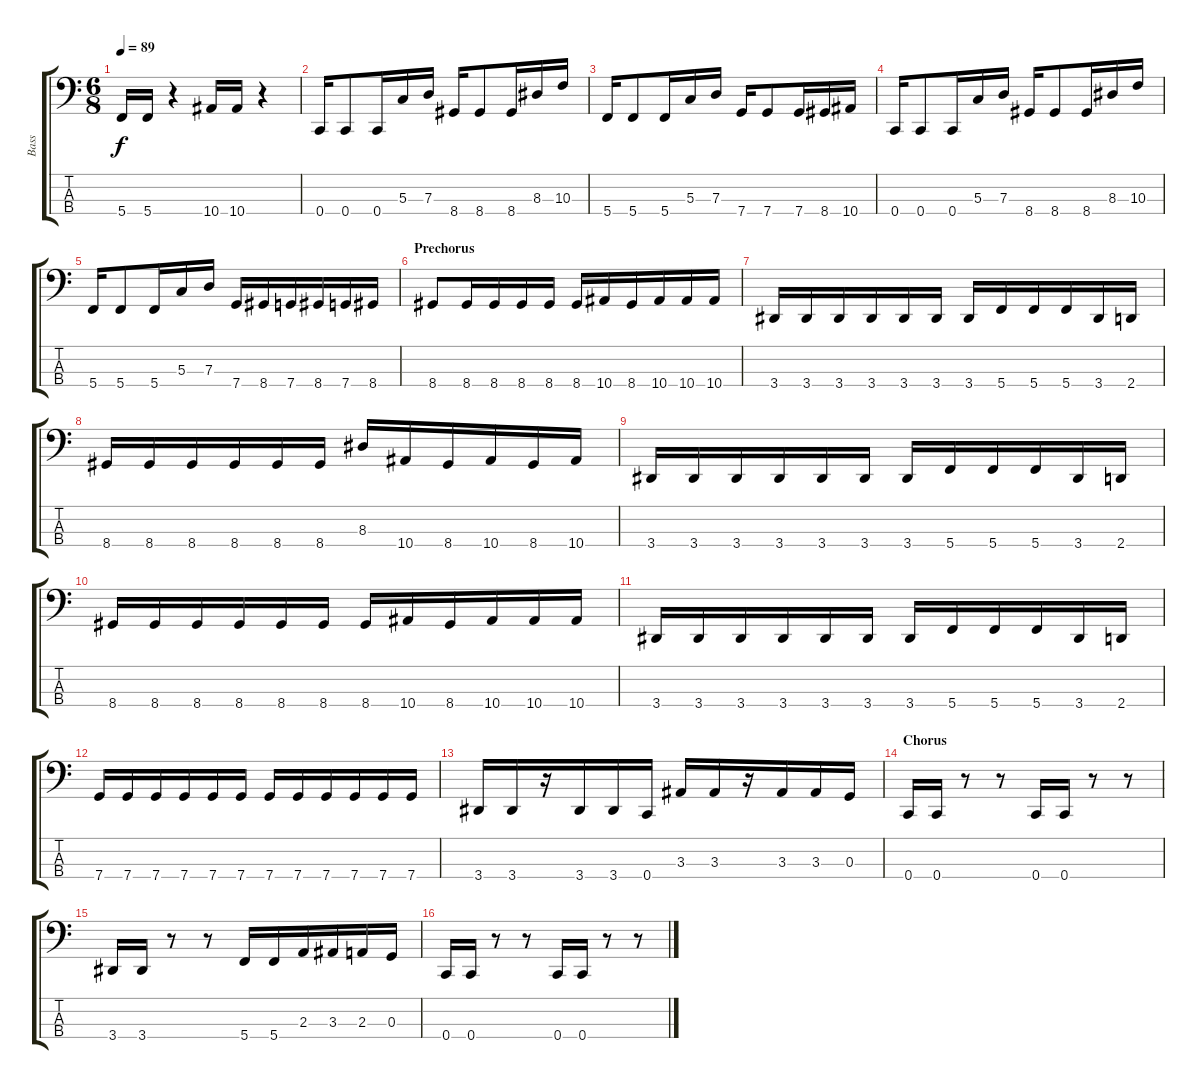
\track ("Bass" "Bass") {instrument electricbassfinger}
\staff {score tabs}
\tuning (F2 C2 G1 C1) {hide}
\ts (6 8)
\tempo 89
\clef f4
\ks c
5.4.16{dy f} 5.4.16 r.4 10.4.16 10.4.16 r.4 |
0.4.16 0.4.8 0.4.16 5.3.16 7.3.16 8.4.16 8.4.8 8.4.16 8.3.16 10.3.16 |
5.4.16 5.4.8 5.4.16 5.3.16 7.3.16 7.4.16 7.4.8 7.4.16 8.4.16 10.4.16 |
0.4.16 0.4.8 0.4.16 5.3.16 7.3.16 8.4.16 8.4.8 8.4.16 8.3.16 10.3.16 |
5.4.16 5.4.8 5.4.16 5.3.16 7.3.16 7.4.16 8.4.16 7.4.16 8.4.16 7.4.16 8.4.16 |
\section ("" "Prechorus")
8.4.8 8.4.16 8.4.16 8.4.16 8.4.16 8.4.16 10.4.16 8.4.16 10.4.16 10.4.16 10.4.16 |
3.4.16 3.4.16 3.4.16 3.4.16 3.4.16 3.4.16 3.4.16 5.4.16 5.4.16 5.4.16 3.4.16 2.4.16 |
8.4.16 8.4.16 8.4.16 8.4.16 8.4.16 8.4.16 8.3.16 10.4.16 8.4.16 10.4.16 8.4.16 10.4.16 |
3.4.16 3.4.16 3.4.16 3.4.16 3.4.16 3.4.16 3.4.16 5.4.16 5.4.16 5.4.16 3.4.16 2.4.16 |
8.4.16 8.4.16 8.4.16 8.4.16 8.4.16 8.4.16 8.4.16 10.4.16 8.4.16 10.4.16 10.4.16 10.4.16 |
3.4.16 3.4.16 3.4.16 3.4.16 3.4.16 3.4.16 3.4.16 5.4.16 5.4.16 5.4.16 3.4.16 2.4.16 |
7.4.16 7.4.16 7.4.16 7.4.16 7.4.16 7.4.16 7.4.16 7.4.16 7.4.16 7.4.16 7.4.16 7.4.16 |
3.4.16 3.4.16 r.16 3.4.16 3.4.16 0.4.16 3.3.16 3.3.16 r.16 3.3.16 3.3.16 0.3.16 |
\section ("" "Chorus")
0.4.16 0.4.16 r.8 r.8 0.4.16 0.4.16 r.8 r.8 |
3.4.16 3.4.16 r.8 r.8 5.4.16 5.4.16 2.3.16 3.3.16 2.3.16 0.3.16 |
0.4.16 0.4.16 r.8 r.8 0.4.16 0.4.16 r.8 r.8
